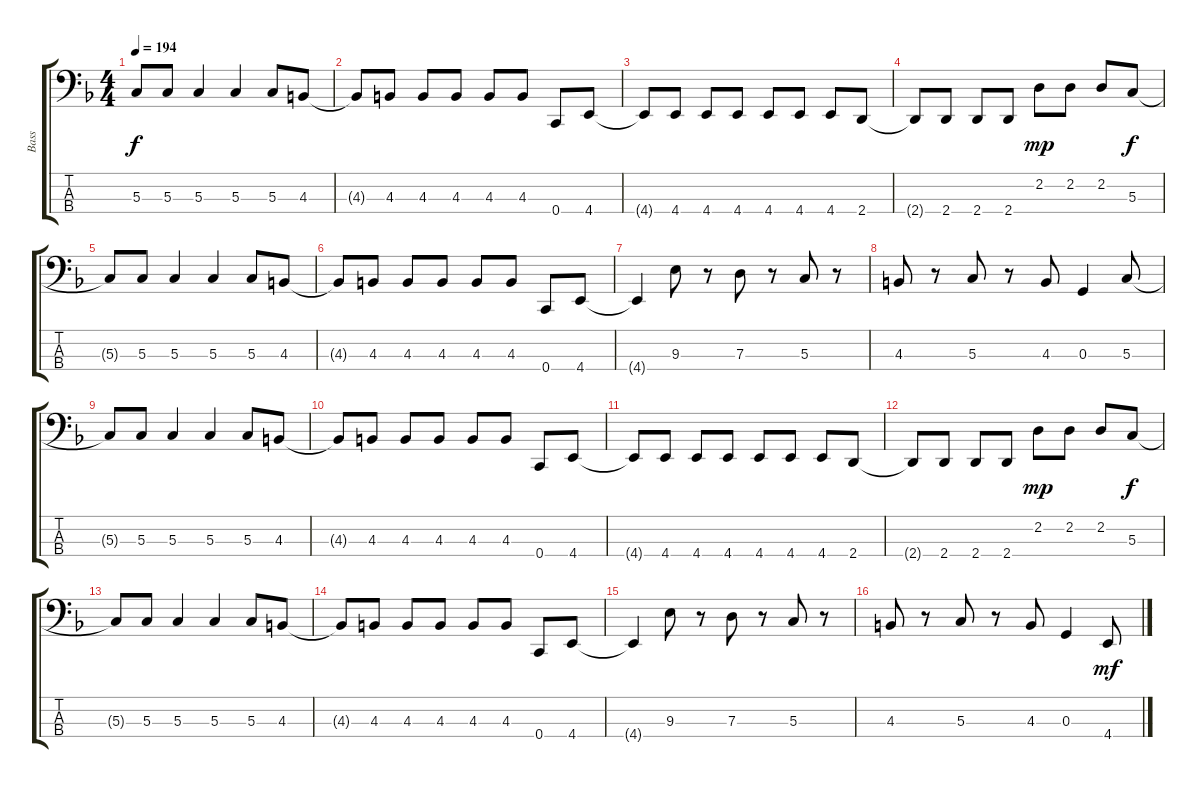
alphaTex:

\track ("Bass" "Bass") {instrument electricbasspick}
\staff {score tabs}
\tuning (F2 C2 G1 C1) {hide}
\ts (4 4)
\tempo 194
\clef f4
\ks f
5.3{t}.8{dy f} 5.3.8 5.3.4 5.3.4 5.3.8 4.3.8 |
4.3{t}.8 4.3.8 4.3.8 4.3.8 4.3.8 4.3.8 0.4.8 4.4.8 |
4.4{t}.8 4.4.8 4.4.8 4.4.8 4.4.8 4.4.8 4.4.8 2.4.8 |
2.4{t}.8 2.4.8 2.4.8 2.4.8 2.2.8{dy mp} 2.2.8 2.2.8 5.3.8{dy f} |
5.3{t}.8 5.3.8 5.3.4 5.3.4 5.3.8 4.3.8 |
4.3{t}.8 4.3.8 4.3.8 4.3.8 4.3.8 4.3.8 0.4.8 4.4.8 |
4.4{t}.4 9.3.8 r.8 7.3.8 r.8 5.3.8 r.8 |
4.3.8 r.8 5.3.8 r.8 4.3.8 0.3.4 5.3.8 |
5.3{t}.8 5.3.8 5.3.4 5.3.4 5.3.8 4.3.8 |
4.3{t}.8 4.3.8 4.3.8 4.3.8 4.3.8 4.3.8 0.4.8 4.4.8 |
4.4{t}.8 4.4.8 4.4.8 4.4.8 4.4.8 4.4.8 4.4.8 2.4.8 |
2.4{t}.8 2.4.8 2.4.8 2.4.8 2.2.8{dy mp} 2.2.8 2.2.8 5.3.8{dy f} |
5.3{t}.8 5.3.8 5.3.4 5.3.4 5.3.8 4.3.8 |
4.3{t}.8 4.3.8 4.3.8 4.3.8 4.3.8 4.3.8 0.4.8 4.4.8 |
4.4{t}.4 9.3.8 r.8 7.3.8 r.8 5.3.8 r.8 |
4.3.8 r.8 5.3.8 r.8 4.3.8 0.3.4 4.4.8{dy mf}
